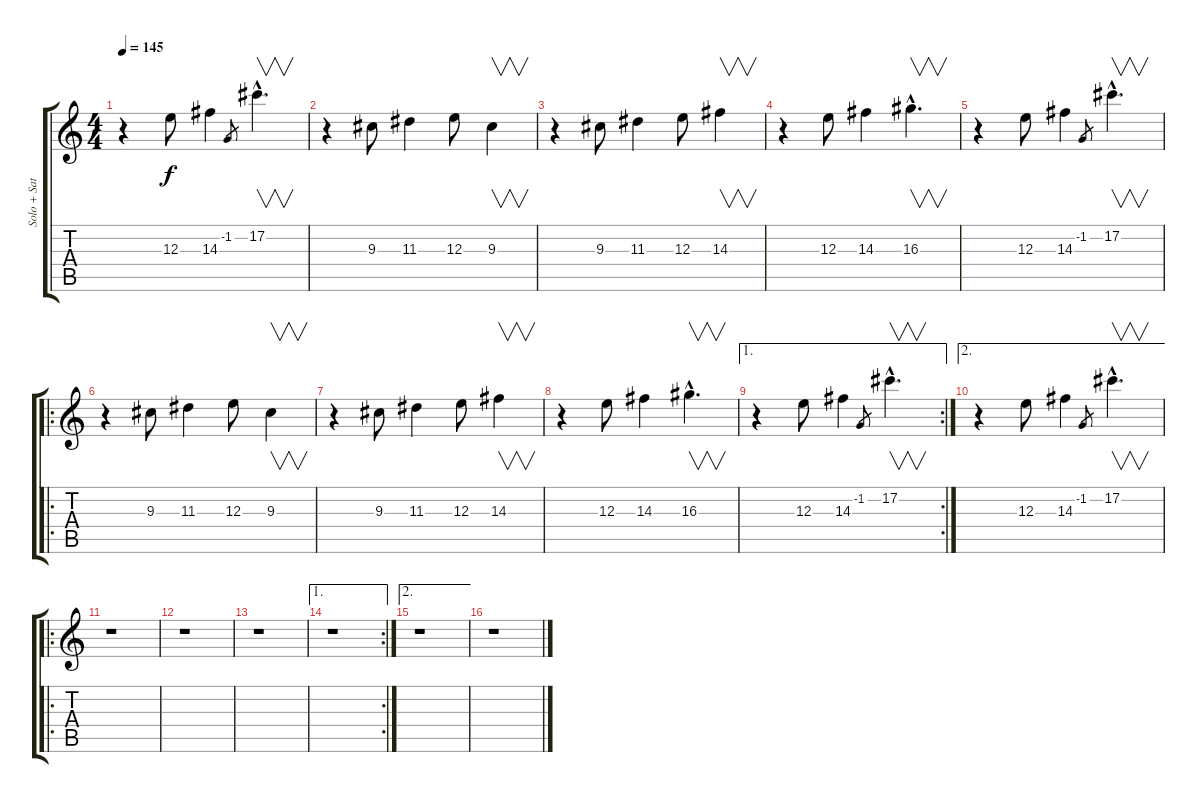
\track ("Solo + Satu" "Solo + Sat") {instrument overdrivenguitar}
\staff {score tabs}
\tuning (Db4 Ab3 E3 B2 Gb2 Db2) {hide}
\ts (4 4)
\tempo 145
\clef g2
\ks c
r.4{dy f} 12.3.8 14.3.4 -1.2.8{gr} 17.2{hac}.4{v d} |
r.4 9.3.8 11.3.4 12.3.8 9.3.4{v} |
r.4 9.3.8 11.3.4 12.3.8 14.3.4{v} |
r.4 12.3.8 14.3.4 16.3{hac}.4{v d} |
r.4 12.3.8 14.3.4 -1.2.8{gr} 17.2{hac}.4{v d} |
\ro
r.4 9.3.8 11.3.4 12.3.8 9.3.4{v} |
r.4 9.3.8 11.3.4 12.3.8 14.3.4{v} |
r.4 12.3.8 14.3.4 16.3{hac}.4{v d} |
\ae 1
\rc 2
r.4 12.3.8 14.3.4 -1.2.8{gr} 17.2{hac}.4{v d} |
\ae 2
r.4 12.3.8 14.3.4 -1.2.8{gr} 17.2{hac}.4{v d} |
\ro
r.1 |
r.1 |
r.1 |
\ae 1
\rc 2
r.1 |
\ae 2
r.1 |
r.1
